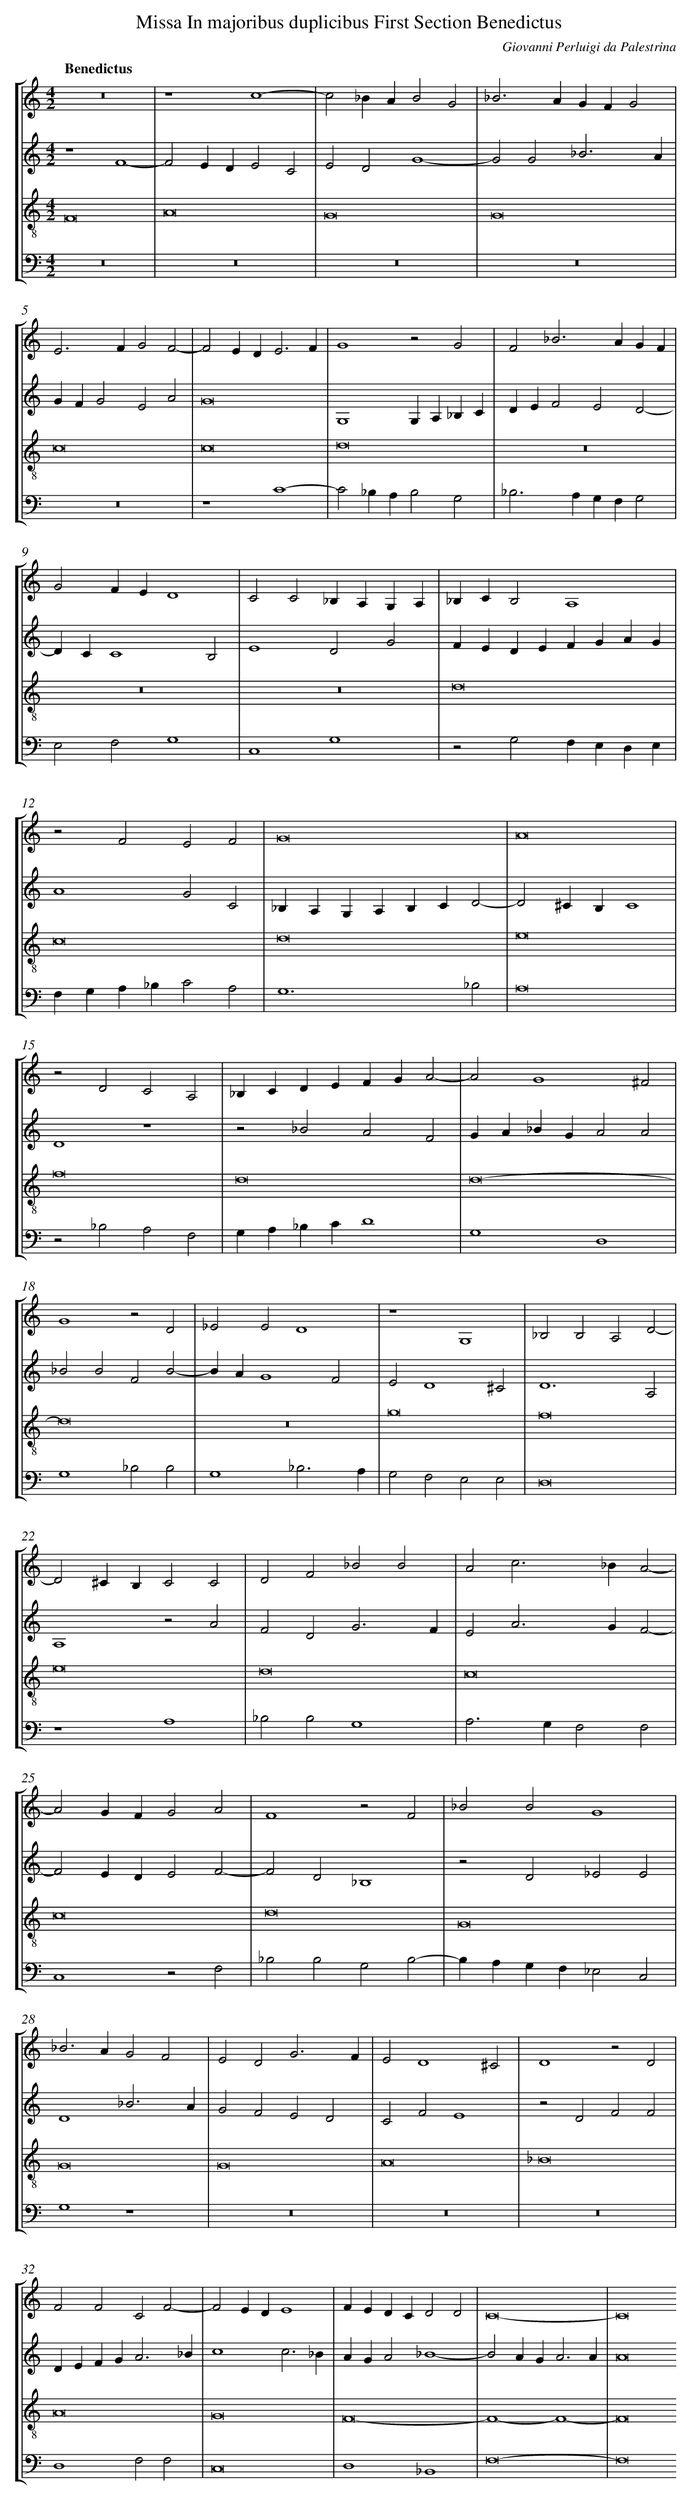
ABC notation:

X:1
T: Missa In majoribus duplicibus First Section Benedictus
C: Giovanni Perluigi da Palestrina
L: 1/4
M: 4/2
Q: "Benedictus"
%%staves [1 2 3 4]
V: 1 clef=treble
V: 2 clef=treble
V: 3 clef=treble-8
V: 4 clef=bass
K: C
[V:1] z8 |
[V:2] z4F4- |
[V:3] F8 |
[V:4] z8 |
[V:1] z4c4- |
[V:2] F2EDE2C2 |
[V:3] A8 |
[V:4] z8 |
[V:1] c2_BAB2G2 |
[V:2] E2D2G4- |
[V:3] G8 |
[V:4] z8 |
[V:1] _B2>A2GFG2 |
[V:2] G2G2_B3A |
[V:3] G8 |
[V:4] z8 |
[V:1] E2>F2G2F2- |
[V:2] GFG2E2A2 |
[V:3] c8 |
[V:4] z8 |
[V:1] F2ED2<E2F |
[V:2] G8 |
[V:3] c8 |
[V:4] z4C4- |
[V:1] G4z2G2 |
[V:2] G,4G,A,_B,C |
[V:3] d8 |
[V:4] C2_B,A,B,2G,2 |
[V:1] F2_B2>A2GF |
[V:2] DEF2E2D2- |
[V:3] z8 |
[V:4] _B,2>A,2G,F,G,2 |
[V:1] G2FED4 |
[V:2] DCC4B,2 |
[V:3] z8 |
[V:4] E,2F,2G,4 |
[V:1] C2C2_B,A,G,A, |
[V:2] E4D2G2 |
[V:3] z8 |
[V:4] C,4G,4 |
[V:1] _B,CB,2A,4 |
[V:2] FEDEFGAG |
[V:3] d8 |
[V:4] z2G,2F,E,D,E, |
[V:1] z2F2E2F2 |
[V:2] A4G2C2 |
[V:3] c8 |
[V:4] F,G,A,_B,C2A,2 |
[V:1] G8 |
[V:2] _B,A,G,A,B,CD2- |
[V:3] d8 |
[V:4] G,6_B,2 |
[V:1] A8 |
[V:2] D2^CB,C4 |
[V:3] e8 |
[V:4] A,8 |
[V:1] z2D2C2A,2 |
[V:2] D4z4 |
[V:3] f8 |
[V:4] z2_B,2A,2F,2 |
[V:1] _B,CDEFGA2- |
[V:2] z2_B2A2F2 |
[V:3] d8 |
[V:4] G,A,_B,CD4 |
[V:1] A2G4^F2 |
[V:2] GA_BGA2A2 |
[V:3] d8- |
[V:4] G,4D,4 |
[V:1] G4z2D2 |
[V:2] _B2B2F2B2- |
[V:3] d8 |
[V:4] G,4_B,2B,2 |
[V:1] _E2E2D4 |
[V:2] BAG4F2 |
[V:3] z8 |
[V:4] G,4_B,3A, |
[V:1] z4G,4 |
[V:2] E2D4^C2 |
[V:3] g8 |
[V:4] G,2F,2E,2E,2 |
[V:1] _B,2B,2A,2D2- |
[V:2] D6A,2 |
[V:3] f8 |
[V:4] D,8 |
[V:1] D2^CB,C2C2 |
[V:2] A,4z2A2 |
[V:3] e8 |
[V:4] z4A,4 |
[V:1] D2F2_B2B2 |
[V:2] F2D2G3F |
[V:3] d8 |
[V:4] _B,2B,2G,4 |
[V:1] A2c2>_B2A2- |
[V:2] E2A2>G2F2- |
[V:3] c8 |
[V:4] A,2>G,2F,2F,2 |
[V:1] A2GFG2A2 |
[V:2] F2EDE2F2- |
[V:3] c8 |
[V:4] C,4z2F,2 |
[V:1] F4z2F2 |
[V:2] F2D2_B,4 |
[V:3] d8 |
[V:4] _B,2B,2G,2B,2- |
[V:1] _B2B2G4 |
[V:2] z2D2_E2E2 |
[V:3] G8 |
[V:4] B,A,G,F,_E,2C,2 |
[V:1] _B2>A2G2F2 |
[V:2] D4_B3A |
[V:3] G8 |
[V:4] G,4z4 |
[V:1] E2D2G3F |
[V:2] G2F2E2D2 |
[V:3] G8 |
[V:4] z8 |
[V:1] E2D4^C2 |
[V:2] C2F2E4 |
[V:3] A8 |
[V:4] z8 |
[V:1] D4z2D2 |
[V:2] z2D2F2F2 |
[V:3] _B8 |
[V:4] z8 |
[V:1] F2F2C2F2- |
[V:2] DEFG2<A2_B |
[V:3] A8 |
[V:4] D,4F,2F,2 |
[V:1] F2EDE4 |
[V:2] c4c3_B |
[V:3] G8 |
[V:4] C,8 |
[V:1] FEDCD2D2 |
[V:2] AGA2_B4- |
[V:3] F8- |
[V:4] D,4_B,,4 |
[V:1] C8- |
[V:2] B2AG2<A2A |
[V:3] F4-F4- |
[V:4] F,8- |
[V:1] C8
[V:2] A8
[V:3] F8
[V:4] F,8
